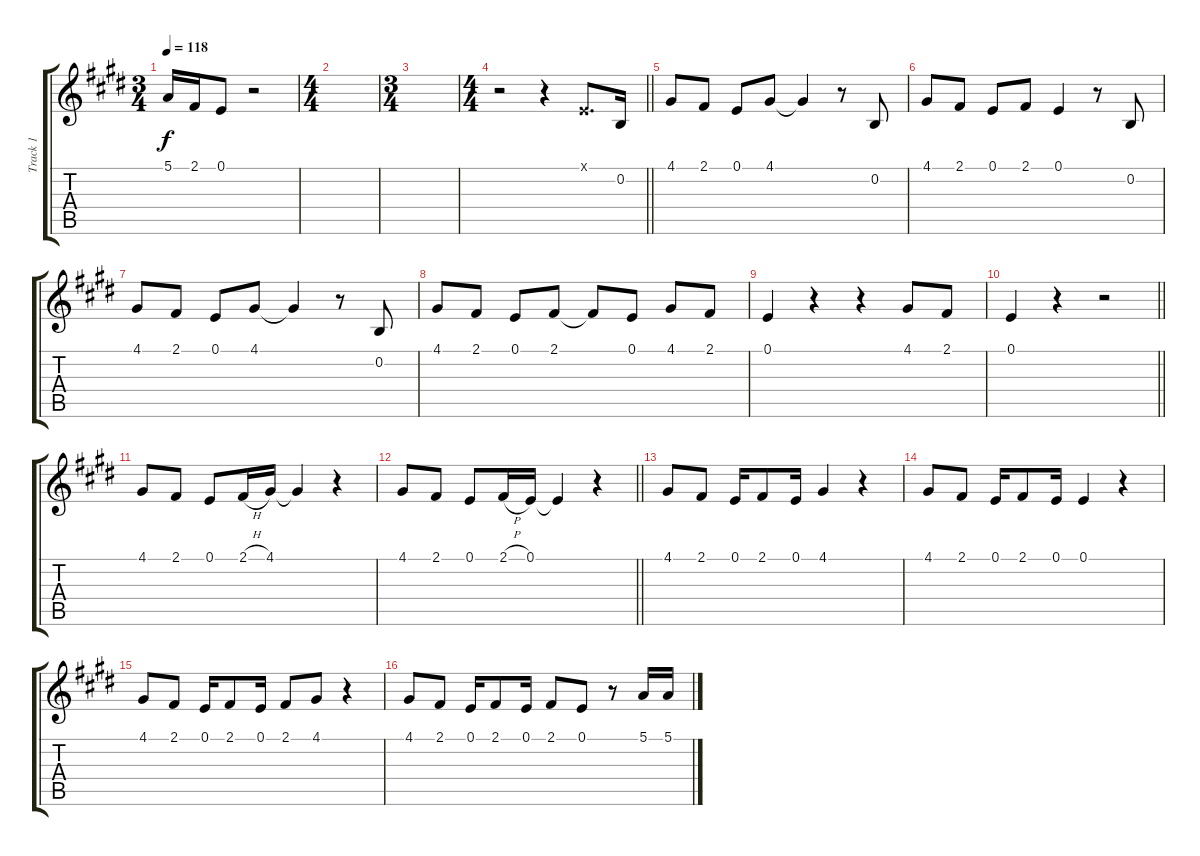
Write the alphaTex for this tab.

\track ("Track 1" "Track 1") {instrument tenorsax}
\staff {score tabs}
\tuning (E4 B3 G3 D3 A2 E2) {hide}
\ts (3 4)
\tempo 118
\clef g2
\ks e
5.1.16{dy f} 2.1.16 0.1.8 r.2 |
\ts (4 4)
|
\ts (3 4)
|
\ts (4 4)
\barLineRight lightlight
r.2 r.4 0.1{x}.8{d} 0.2.16 |
4.1.8 2.1.8 0.1.8 4.1.8 4.1{t}.4 r.8 0.2.8 |
4.1.8 2.1.8 0.1.8 2.1.8 0.1.4 r.8 0.2.8 |
4.1.8 2.1.8 0.1.8 4.1.8 4.1{t}.4 r.8 0.2.8 |
4.1.8 2.1.8 0.1.8 2.1.8 2.1{t}.8 0.1.8 4.1.8 2.1.8 |
0.1.4 r.4 r.4 4.1.8 2.1.8 |
\barLineRight lightlight
0.1.4 r.4 r.2 |
4.1.8 2.1.8 0.1.8 2.1{h}.16 4.1.16 4.1{t}.4 r.4 |
\barLineRight lightlight
4.1.8 2.1.8 0.1.8 2.1{h}.16 0.1.16 0.1{t}.4 r.4 |
4.1.8 2.1.8 0.1.16 2.1.8 0.1.16 4.1.4 r.4 |
4.1.8 2.1.8 0.1.16 2.1.8 0.1.16 0.1.4 r.4 |
4.1.8 2.1.8 0.1.16 2.1.8 0.1.16 2.1.8 4.1.8 r.4 |
4.1.8 2.1.8 0.1.16 2.1.8 0.1.16 2.1.8 0.1.8 r.8 5.1.16 5.1.16
